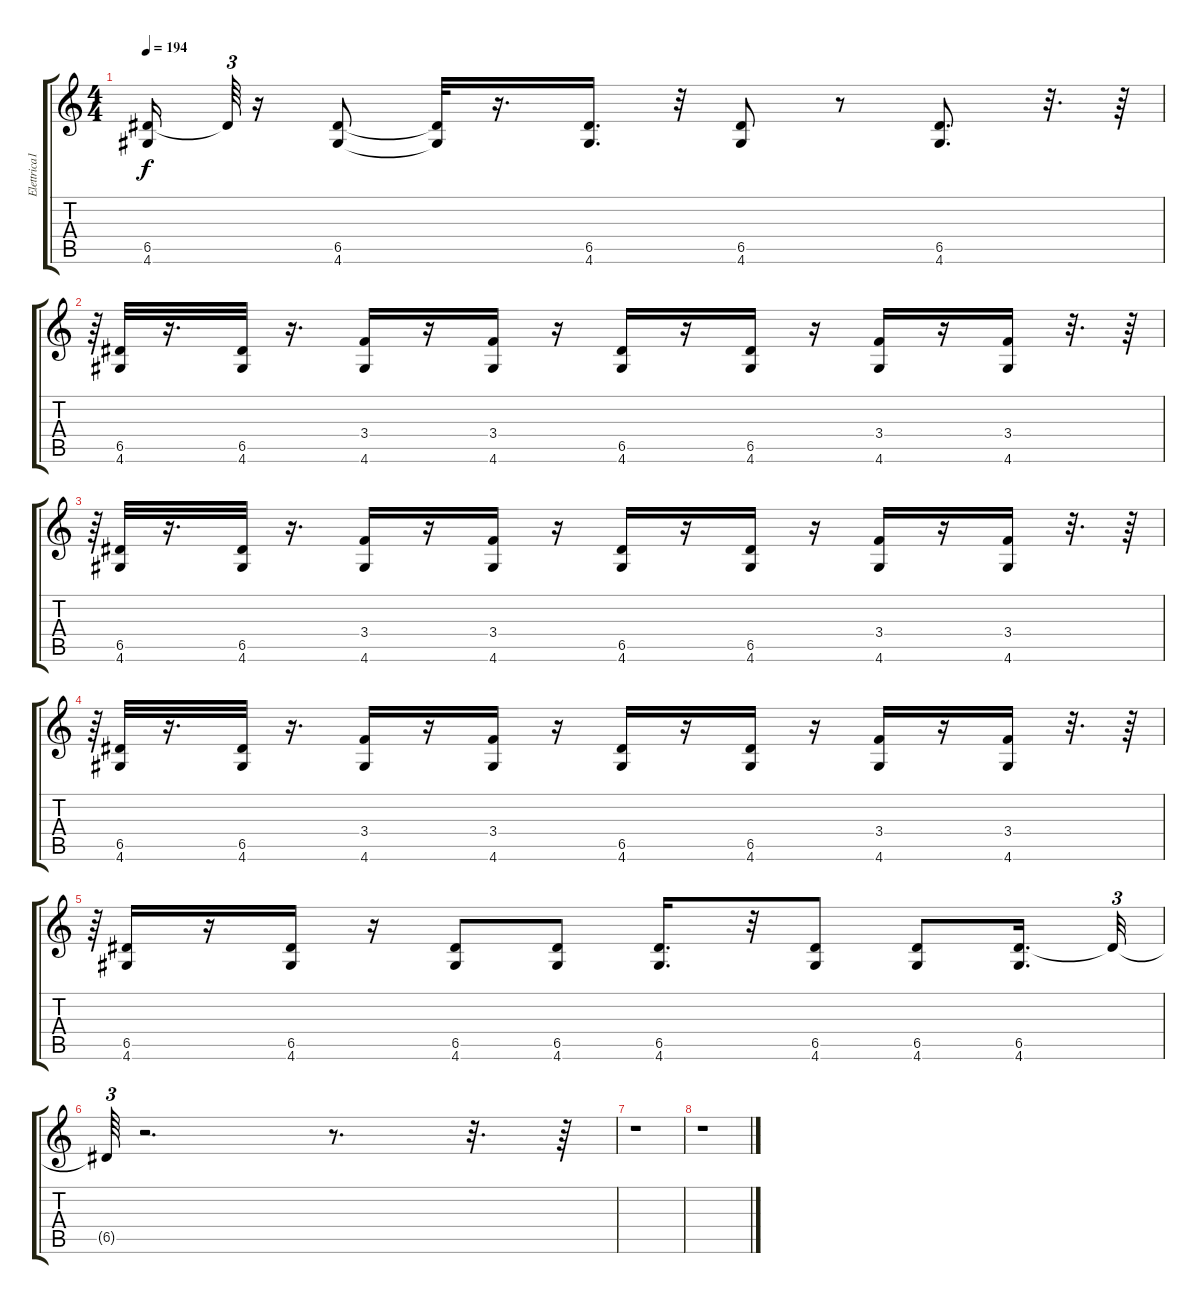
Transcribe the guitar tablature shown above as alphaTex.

\track ("Elettrica1(Ka)" "Elettrica1") {instrument distortionguitar}
\staff {score tabs}
\tuning (E4 B3 G3 D3 A2 E2) {hide}
\ts (4 4)
\tempo 194
\clef g2
\ks c
(6.5{t} 4.6{t}).16{dy f} 6.5{t}.64{tu (3 2)} r.16 (6.5 4.6).8 (6.5{t} 4.6{t}).32 r.16{d} (6.5 4.6).16{d} r.32 (6.5 4.6).8 r.8 (6.5 4.6).8{d} r.32{d} r.64 |
r.64{tu (3 2)} (6.5 4.6).32{balance 12} r.16{d} (6.5 4.6).32 r.16{d} (3.4 4.6).16 r.16 (3.4 4.6).16 r.16 (6.5 4.6).16 r.16 (6.5 4.6).16 r.16 (3.4 4.6).16 r.16 (3.4 4.6).16 r.32{d} r.64 |
r.64{tu (3 2)} (6.5 4.6).32 r.16{d} (6.5 4.6).32 r.16{d} (3.4 4.6).16 r.16 (3.4 4.6).16 r.16 (6.5 4.6).16 r.16 (6.5 4.6).16 r.16 (3.4 4.6).16 r.16 (3.4 4.6).16 r.32{d} r.64 |
r.64{tu (3 2)} (6.5 4.6).32 r.16{d} (6.5 4.6).32 r.16{d} (3.4 4.6).16 r.16 (3.4 4.6).16 r.16 (6.5 4.6).16 r.16 (6.5 4.6).16 r.16 (3.4 4.6).16 r.16 (3.4 4.6).16 r.32{d} r.64 |
r.64{tu (3 2)} (6.5 4.6).16 r.16 (6.5 4.6).16 r.16 (6.5 4.6).8 (6.5 4.6).8 (6.5 4.6).16{d} r.32 (6.5 4.6).8 (6.5 4.6).8 (6.5 4.6).16{d} 6.5{t}.32{tu (3 2)} |
6.5{t}.64{tu (3 2)} r.2{d} r.8{d} r.32{d} r.64 |
r.1 |
r.1
